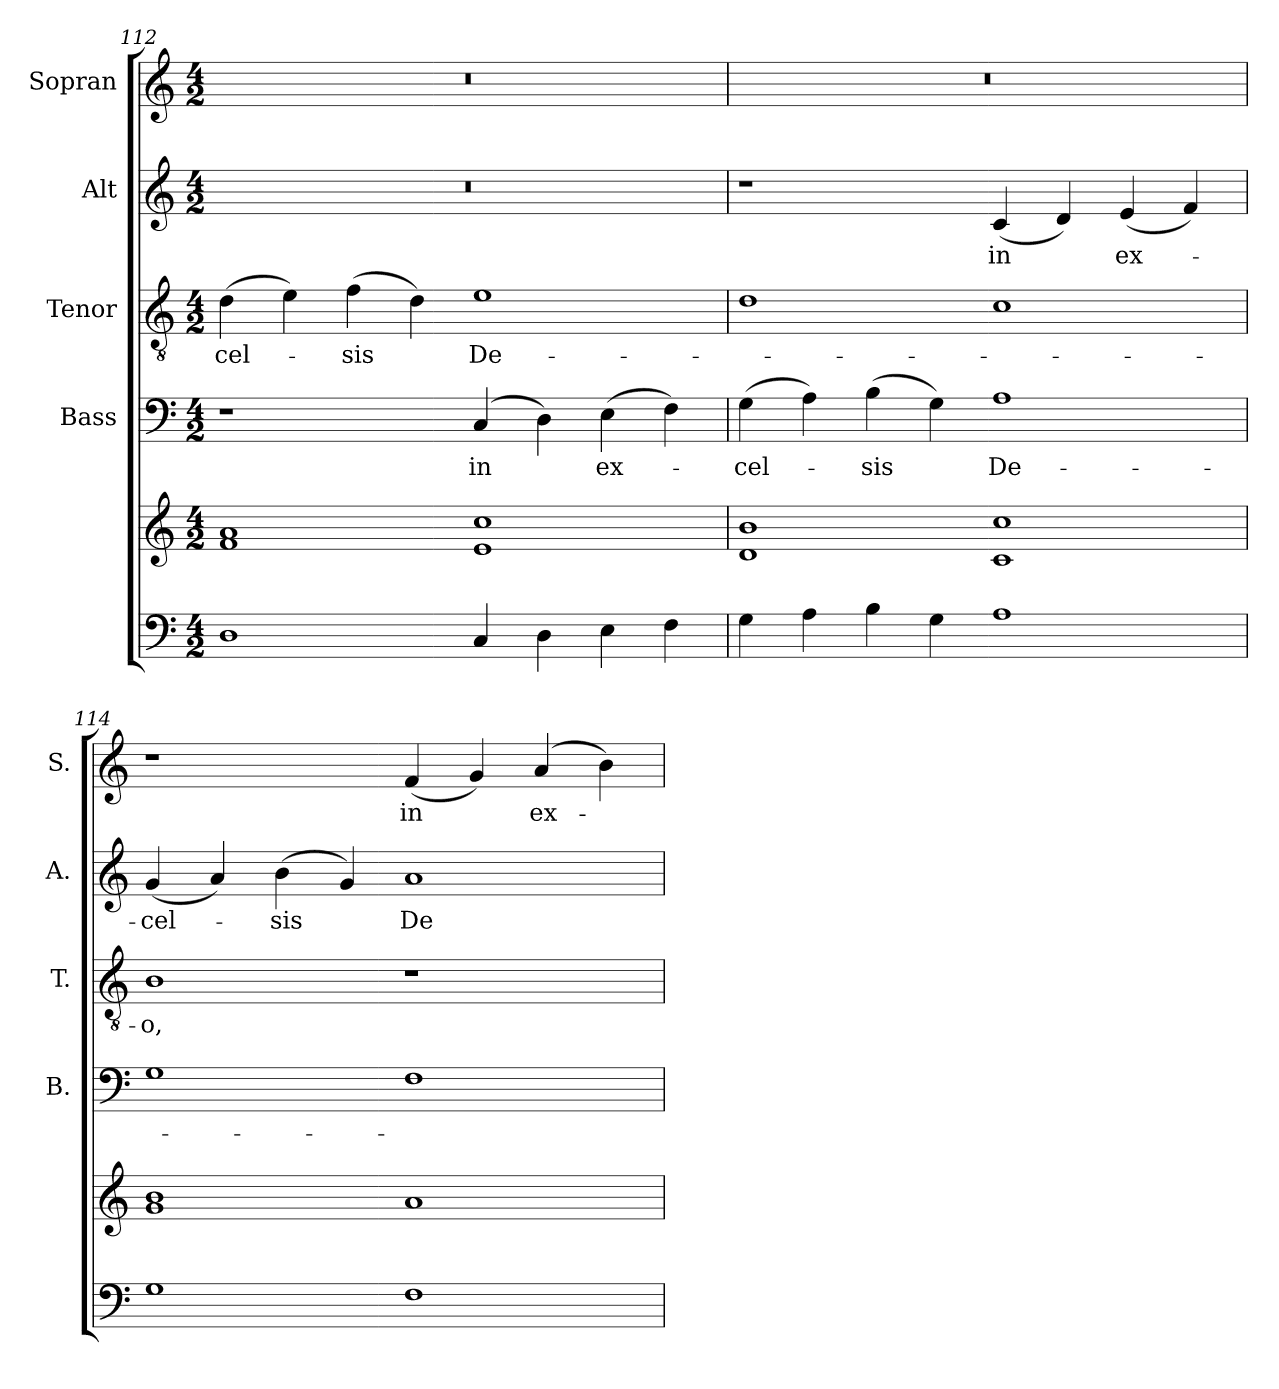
**kern	**kern	**kern	**text	**kern	**text	**kern	**text	**kern	**text
*part5	*part5	*part4	*part4	*part3	*part3	*part2	*part2	*part1	*part1
*staff6	*staff5	*staff4	*staff4	*staff3	*staff3	*staff2	*staff2	*staff1	*staff1
*	*	*I"Bass	*	*I"Tenor	*	*I"Alt	*	*I"Sopran	*
*	*	*I'B.	*	*I'T.	*	*I'A.	*	*I'S.	*
*clefF4	*clefG2	*clefF4	*	*clefGv2	*	*clefG2	*	*clefG2	*
*k[]	*k[]	*k[]	*	*k[]	*	*k[]	*	*k[]	*
*C:	*C:	*C:	*	*C:	*	*C:	*	*C:	*
*M4/2	*M4/2	*M4/2	*	*M4/2	*	*M4/2	*	*M4/2	*
=112	=112	=112	=112	=112	=112	=112	=112	=112	=112
!	!	!	!	!	!LO:LY:b	!	!	!	!
1D	1f 1a	1r	.	(>4d\	-cel-	0r	.	0r	.
.	.	.	.	4e\)	.	.	.	.	.
!	!	!	!	!	!LO:LY:b	!	!	!	!
.	.	.	.	(>4f\	-sis	.	.	.	.
.	.	.	.	4d\)	.	.	.	.	.
!	!	!	!LO:LY:b	!	!LO:LY:b	!	!	!	!
4C/	1e 1cc	(4C/	in	1e	De-	.	.	.	.
4D\	.	4D\)	.	.	.	.	.	.	.
!	!	!	!LO:LY:b	!	!	!	!	!	!
4E\	.	(>4E\	ex-	.	.	.	.	.	.
4F\	.	4F\)	.	.	.	.	.	.	.
=113	=113	=113	=113	=113	=113	=113	=113	=113	=113
!	!	!	!LO:LY:b	!	!	!	!	!	!
4G\	1d 1b	(>4G\	-cel-	1d	.	1r	.	0r	.
4A\	.	4A\)	.	.	.	.	.	.	.
!	!	!	!LO:LY:b	!	!	!	!	!	!
4B\	.	(>4B\	-sis	.	.	.	.	.	.
4G\	.	4G\)	.	.	.	.	.	.	.
!	!	!	!LO:LY:b	!	!	!	!LO:LY:b	!	!
1A	1c 1cc	1A	De-	1c	.	(<4c/	in	.	.
.	.	.	.	.	.	4d/)	.	.	.
!	!	!	!	!	!	!	!LO:LY:b	!	!
.	.	.	.	.	.	(<4e/	ex-	.	.
.	.	.	.	.	.	4f/)	.	.	.
=114	=114	=114	=114	=114	=114	=114	=114	=114	=114
!	!	!	!	!	!LO:LY:b	!	!LO:LY:b	!	!
1G	1g 1b	1G	.	1B	-o,	(<4g/	-cel-	1r	.
.	.	.	.	.	.	4a/)	.	.	.
!	!	!	!	!	!	!	!LO:LY:b	!	!
.	.	.	.	.	.	(>4b\	-sis	.	.
.	.	.	.	.	.	4g/)	.	.	.
!	!	!	!	!	!	!	!LO:LY:b	!	!LO:LY:b
1F	1a	1F	.	1r	.	1a	De-	(<4f/	in
.	.	.	.	.	.	.	.	4g/)	.
!	!	!	!	!	!	!	!	!	!LO:LY:b
.	.	.	.	.	.	.	.	(4a/	ex-
.	.	.	.	.	.	.	.	4b\)	.
=	=	=	=	=	=	=	=	=	=
*-	*-	*-	*-	*-	*-	*-	*-	*-	*-
